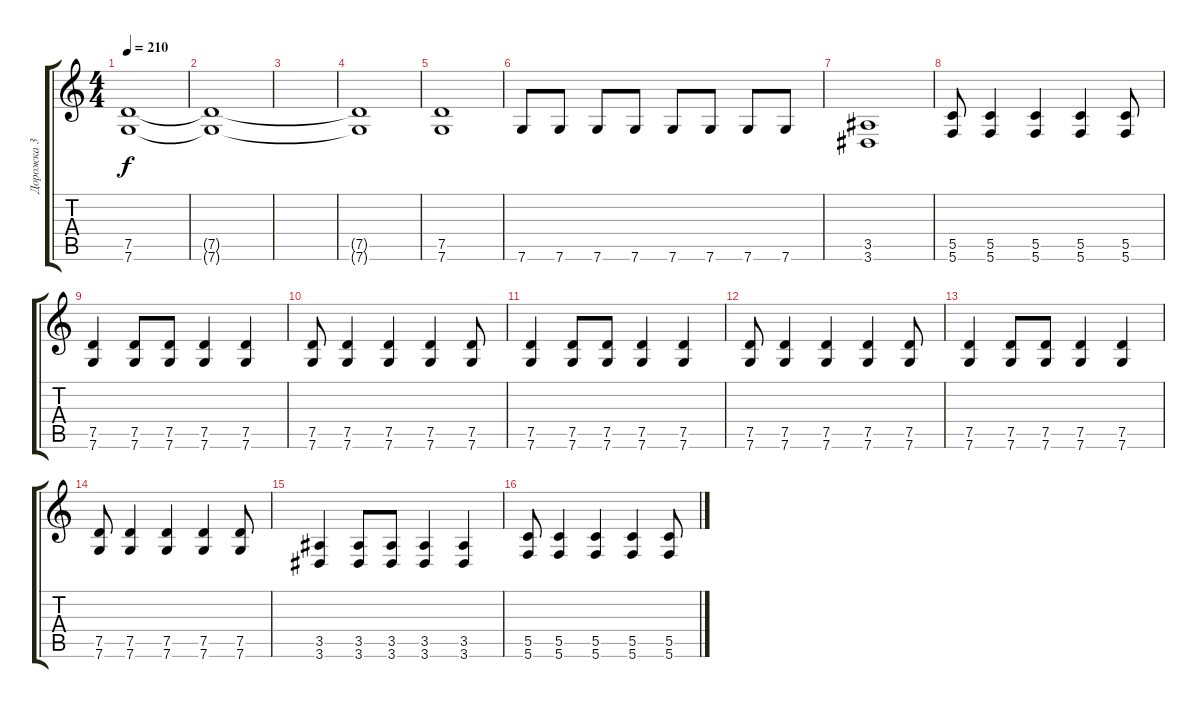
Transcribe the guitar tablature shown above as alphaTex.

\track ("Дорожка 3" "Дорожка 3") {instrument distortionguitar}
\staff {score tabs}
\tuning (D4 A3 F3 C3 G2 C2) {hide}
\ts (4 4)
\tempo 210
\clef g2
\ks c
(7.5 7.6).1{dy f} |
(7.5{t} 7.6{t}).1 |
|
(7.5{t} 7.6{t}).1 |
(7.5 7.6).1 |
7.6.8 7.6.8 7.6.8 7.6.8 7.6.8 7.6.8 7.6.8 7.6.8 |
(3.5 3.6).1 |
(5.5 5.6).8 (5.5 5.6).4 (5.5 5.6).4 (5.5 5.6).4 (5.5 5.6).8 |
(7.5 7.6).4 (7.5 7.6).8 (7.5 7.6).8 (7.5 7.6).4 (7.5 7.6).4 |
(7.5 7.6).8 (7.5 7.6).4 (7.5 7.6).4 (7.5 7.6).4 (7.5 7.6).8 |
(7.5 7.6).4 (7.5 7.6).8 (7.5 7.6).8 (7.5 7.6).4 (7.5 7.6).4 |
(7.5 7.6).8 (7.5 7.6).4 (7.5 7.6).4 (7.5 7.6).4 (7.5 7.6).8 |
(7.5 7.6).4 (7.5 7.6).8 (7.5 7.6).8 (7.5 7.6).4 (7.5 7.6).4 |
(7.5 7.6).8 (7.5 7.6).4 (7.5 7.6).4 (7.5 7.6).4 (7.5 7.6).8 |
(3.5 3.6).4 (3.5 3.6).8 (3.5 3.6).8 (3.5 3.6).4 (3.5 3.6).4 |
(5.5 5.6).8 (5.5 5.6).4 (5.5 5.6).4 (5.5 5.6).4 (5.5 5.6).8
